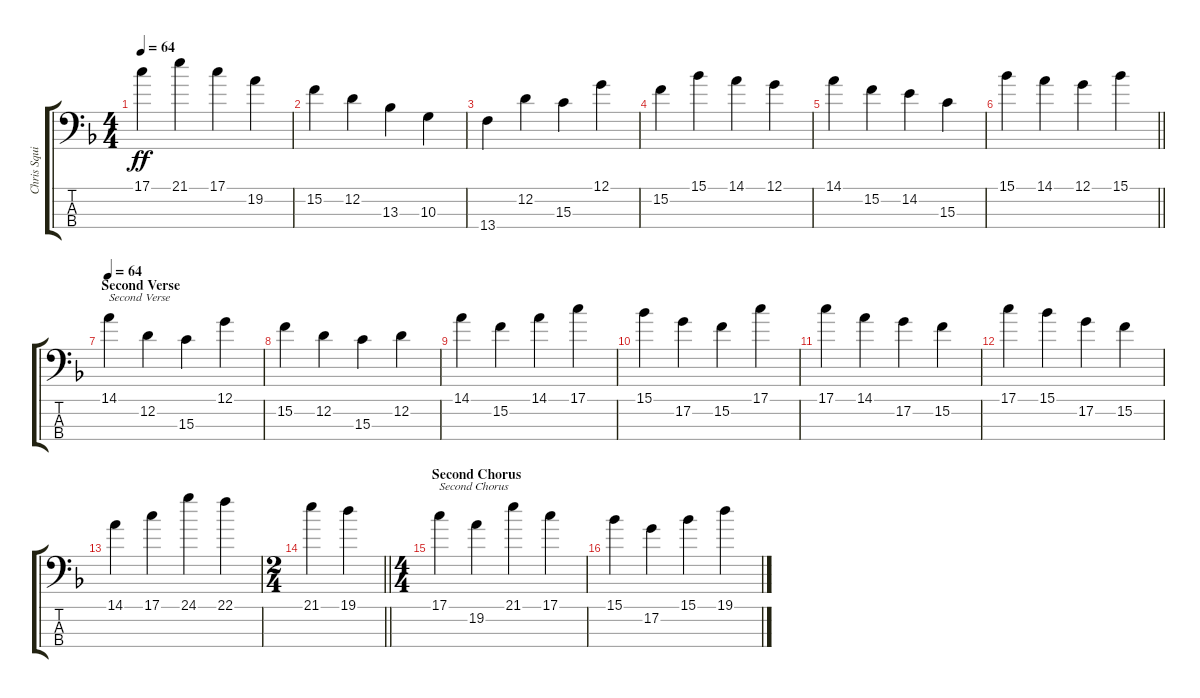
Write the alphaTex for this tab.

\track ("Chris Squire 1" "Chris Squi") {instrument acousticbass}
\staff {score tabs}
\tuning (G2 D2 A1 E1) {hide}
\ts (4 4)
\tempo 64
\clef f4
\ks f
17.1.4{dy ff} 21.1.4 17.1.4 19.2.4 |
15.2.4 12.2.4 13.3.4 10.3.4 |
13.4.4 12.2.4 15.3.4 12.1.4 |
15.2.4 15.1.4 14.1.4 12.1.4 |
14.1.4 15.2.4 14.2.4 15.3.4 |
\barLineRight lightlight
15.1.4 14.1.4 12.1.4 15.1.4 |
\section ("" "Second Verse")
\tempo 64
14.1.4{txt "Second Verse"} 12.2.4 15.3.4 12.1.4 |
15.2.4 12.2.4 15.3.4 12.2.4 |
14.1.4 15.2.4 14.1.4 17.1.4 |
15.1.4 17.2.4 15.2.4 17.1.4 |
17.1.4 14.1.4 17.2.4 15.2.4 |
17.1.4 15.1.4 17.2.4 15.2.4 |
14.1.4 17.1.4 24.1.4 22.1.4 |
\ts (2 4)
\barLineRight lightlight
21.1.4 19.1.4 |
\ts (4 4)
\section ("" "Second Chorus")
17.1.4{txt "Second Chorus"} 19.2.4 21.1.4 17.1.4 |
15.1.4 17.2.4 15.1.4 19.1.4
